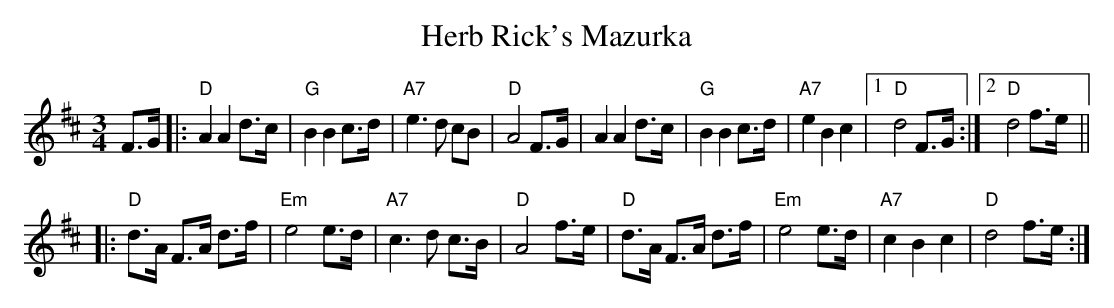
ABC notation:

X:1
T:Herb Rick's Mazurka
M:3/4
L:1/8
K:D
F>G|:"D"A2A2d>c|"G"B2B2 c>d|"A7"e3d cB|"D"A4F>G|A2A2d>c|"G"B2B2c>d|"A7"e2B2c2|1"D"d4F>G:|2"D"d4f>e||
|:"D"d>A F>A d>f|"Em"e4e>d|"A7"c3d c>B|"D"A4f>e|"D"d>A F>A d>f|"Em"e4e>d|"A7"c2B2c2|"D"d4f>e:|
